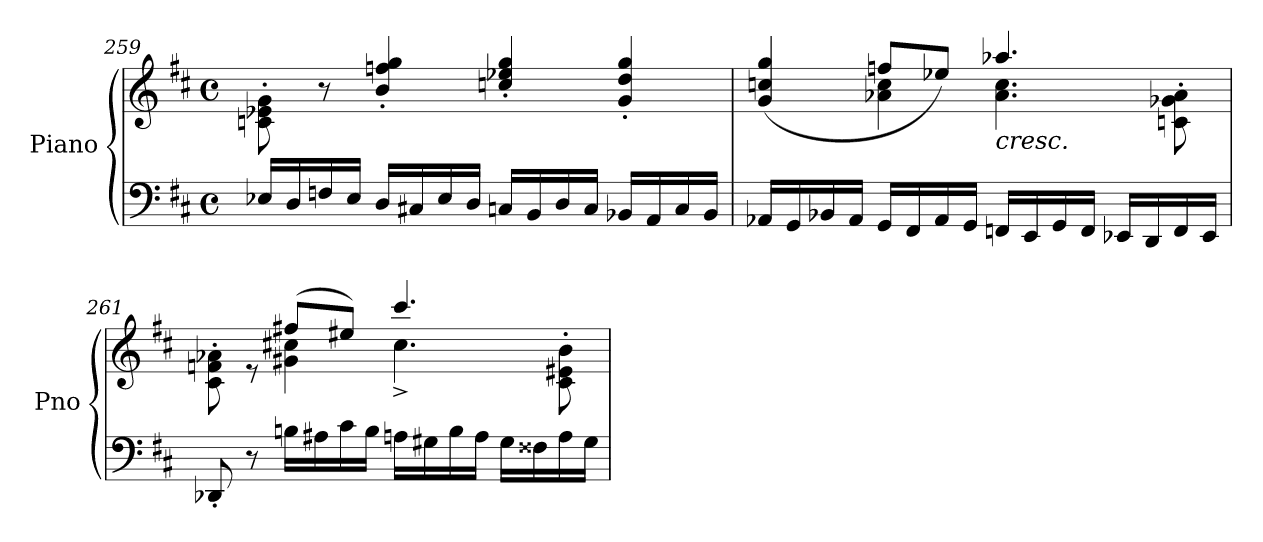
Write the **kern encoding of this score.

**kern	**kern
*part1	*part1
*staff2	*staff1
*I"Piano	*
*I'Pno	*
*clefF4	*clefG2
*k[f#c#]	*k[f#c#]
*M4/4	*M4/4
*met(c)	*met(c)
=259	=259
16E-X/LL	8cn\' 8e-X\' 8g\'
16D/	.
16Fn/	8r
16E-/JJ	.
16D/LL	4b/' 4ffn/' 4gg/'
16C#X/	.
16E-/	.
16D/JJ	.
16Cn/LL	4ccn/' 4ee-X/' 4gg/'
16BB/	.
16D/	.
16C/JJ	.
16BB-X/LL	4g/' 4dd/' 4gg/'
16AA/	.
16C/	.
16BB-/JJ	.
!!LO:LB:g=z
=260	=260
*	*^
16AA-X/LL	(4g/ 4ccn/ 4gg/	4ryy
16GG/	.	.
16BB-X/	.	.
16AA-/JJ	.	.
16GG/LL	8ffn/L	4a-X\ 4cc\
16FF#/	.	.
16AA-/	8ee-X/J)	.
16GG/JJ	.	.
!	!LO:TX:b:i:t=cresc.	!
16FFn/LL	4.aa-X/	4.a-\ 4.cc\
16EE/	.	.
16GG/	.	.
16FF/JJ	.	.
16EE-X/LL	.	.
16DD/	.	.
16FF/	8cn\' 8g-X\' 8a-\'	8ryy
16EE-/JJ	.	.
=261	=261	=261
8DD-X'/	8c#\' 8fn\' 8a-X\'	4ryy
8r	8re	.
16Bn\LL	(8ff#X/L	4g#X\ 4cc#X\
16A#X\	.	.
16c#\	8ee#X/J)	.
16B\JJ	.	.
16An\LL	4.ccc#/	4.cc#^\
16G#X\	.	.
16B\	.	.
16A\JJ	.	.
16G#\LL	.	.
16F##X\	.	.
16A\	8c#\' 8e#X\' 8b\'	8ryy
16G#\JJ	.	.
*	*v	*v
=	=
*-	*-
